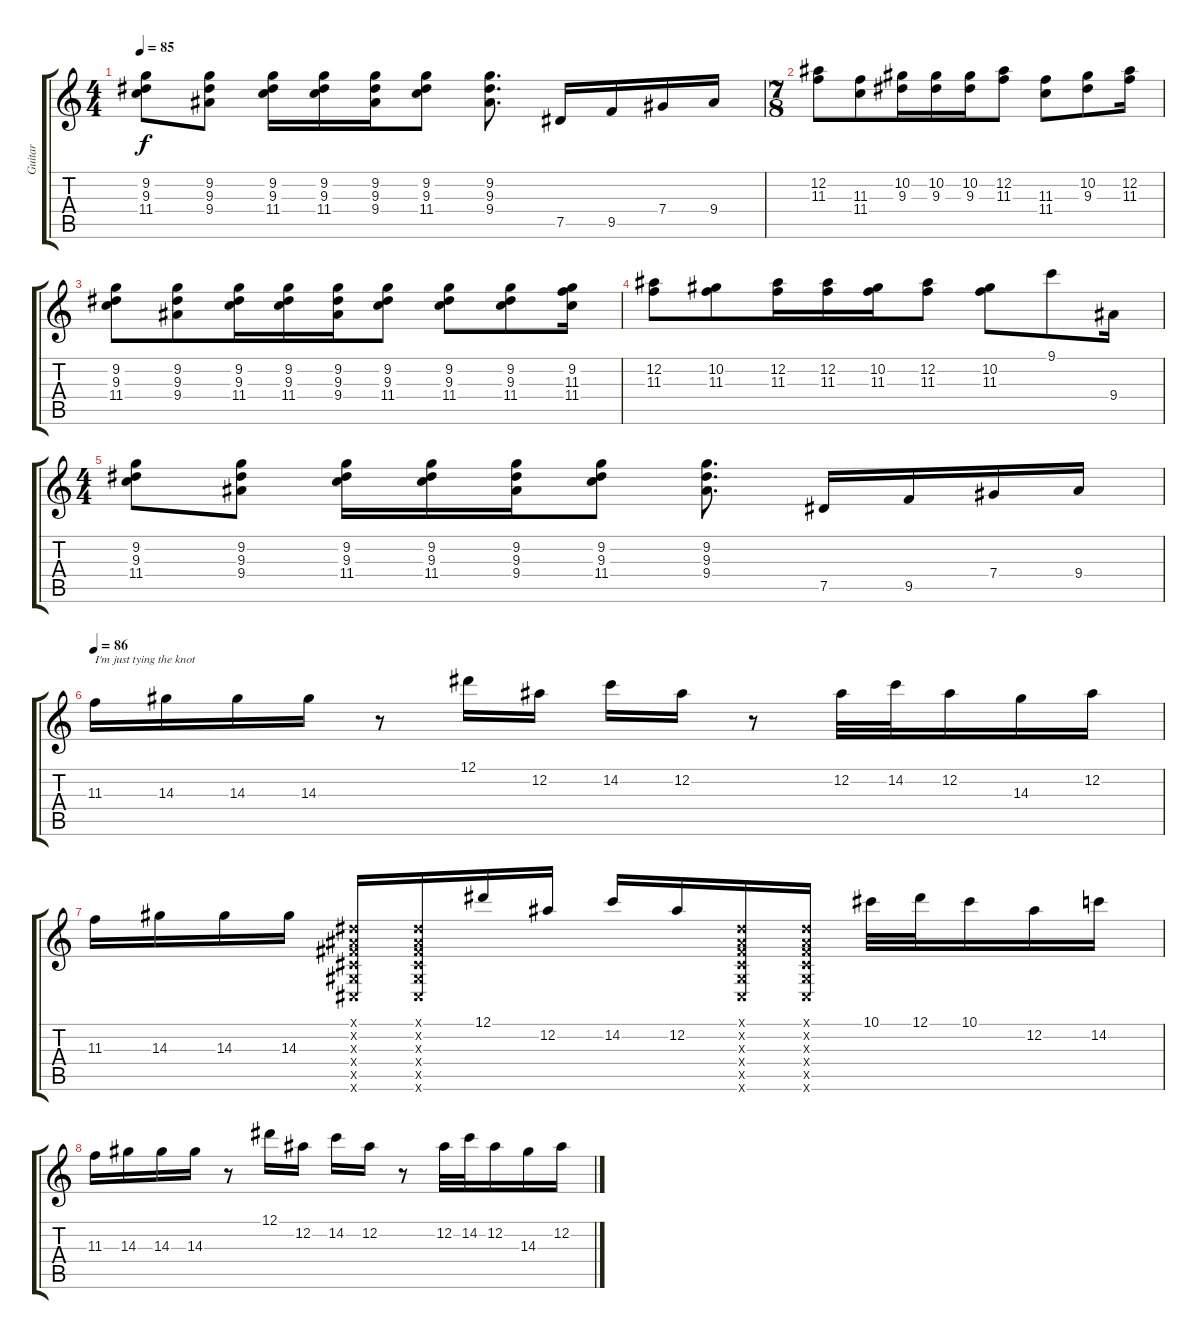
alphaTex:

\track ("Guitar" "Guitar") {instrument overdrivenguitar}
\staff {score tabs}
\tuning (Eb4 Bb3 Gb3 Db3 Ab2 Db2) {hide}
\ts (4 4)
\tempo 85
\clef g2
\ks c
(9.2 9.3 11.4).8{dy f} (9.2 9.3 9.4).8 (9.2 9.3 11.4).16 (9.2 9.3 11.4).16 (9.2 9.3 9.4).16 (9.2 9.3 11.4).8 (9.2 9.3 9.4).8{d} 7.5.16 9.5.16 7.4.16 9.4.16 |
\ts (7 8)
(12.2 11.3).8 (11.3 11.4).8 (10.2 9.3).16 (10.2 9.3).16 (10.2 9.3).16 (12.2 11.3).8 (11.3 11.4).8 (10.2 9.3).8 (12.2 11.3).16 |
(9.2 9.3 11.4).8 (9.2 9.3 9.4).8 (9.2 9.3 11.4).16 (9.2 9.3 11.4).16 (9.2 9.3 9.4).16 (9.2 9.3 11.4).8 (9.2 9.3 11.4).8 (9.2 9.3 11.4).8 (9.2 11.3 11.4).16 |
(12.2 11.3).8 (10.2 11.3).8 (12.2 11.3).16 (12.2 11.3).16 (10.2 11.3).16 (12.2 11.3).8 (10.2 11.3).8 9.1.8 9.4.16 |
\ts (4 4)
(9.2 9.3 11.4).8 (9.2 9.3 9.4).8 (9.2 9.3 11.4).16 (9.2 9.3 11.4).16 (9.2 9.3 9.4).16 (9.2 9.3 11.4).8 (9.2 9.3 9.4).8{d} 7.5.16 9.5.16 7.4.16 9.4.16 |
\tempo 86
11.3.16{txt "I'm just tying the knot"} 14.3.16 14.3.16 14.3.16 r.8 12.1.16 12.2.16 14.2.16 12.2.16 r.8 12.2.32 14.2.32 12.2.16 14.3.16 12.2.16 |
11.3.16 14.3.16 14.3.16 14.3.16 (0.1{x} 0.2{x} 0.3{x} 0.4{x} 0.5{x} 0.6{x}).16 (0.1{x} 0.2{x} 0.3{x} 0.4{x} 0.5{x} 0.6{x}).16 12.1.16 12.2.16 14.2.16 12.2.16 (0.1{x} 0.2{x} 0.3{x} 0.4{x} 0.5{x} 0.6{x}).16 (0.1{x} 0.2{x} 0.3{x} 0.4{x} 0.5{x} 0.6{x}).16 10.1.32 12.1.32 10.1.16 12.2.16 14.2.16 |
11.3.16 14.3.16 14.3.16 14.3.16 r.8 12.1.16 12.2.16 14.2.16 12.2.16 r.8 12.2.32 14.2.32 12.2.16 14.3.16 12.2.16
